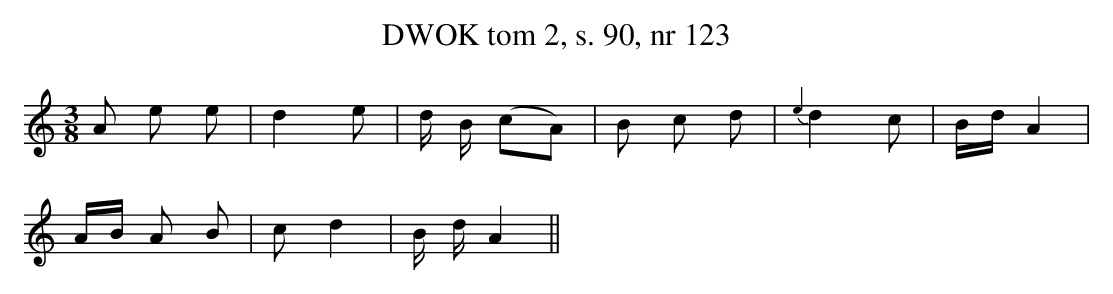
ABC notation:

X:1
T: DWOK tom 2, s. 90, nr 123
L: 1/16
M: 3/8
K: C
A2 e2 e2 |\
d4 e2 |\
d B (c2A2) |\
B2 c2 d2 |\
{e2}d4 c2 |\
Bd A4 |
AB A2 B2 |\
c2 d4  |\
B d A4 ||
